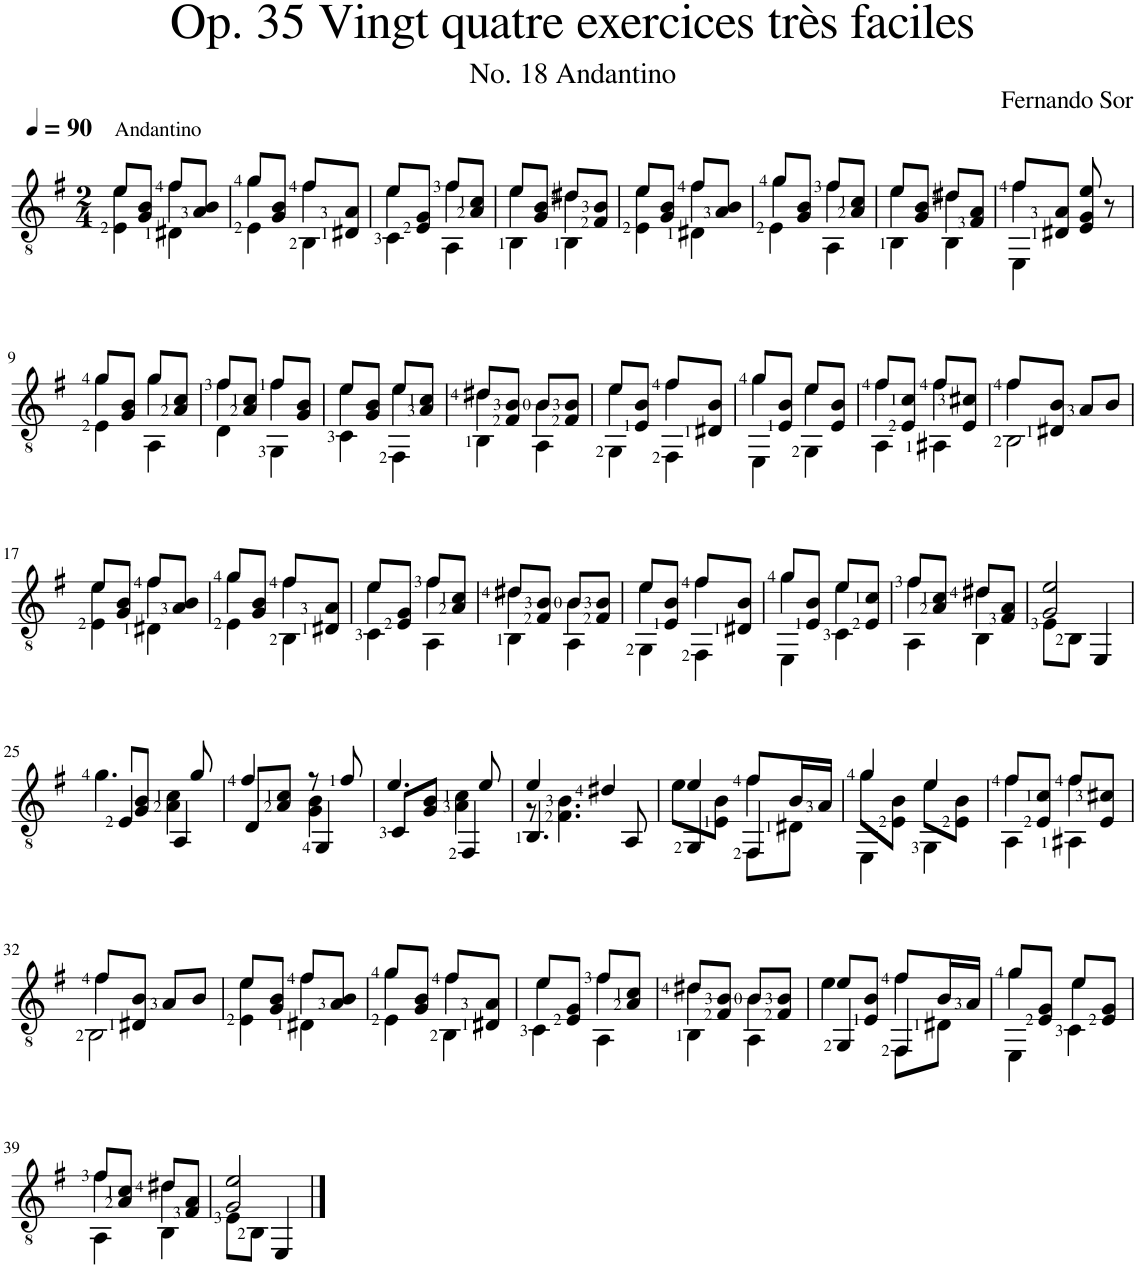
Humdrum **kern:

**kern
*part1
*staff1
*I"Classical Guitar
*I'Guit.
*clefGv2
*k[f#]
*M2/4
*MM90
=1
*^
*	*^
!LO:TX:a:t=Andantino	!	!
4e\	8e/L	4E\
.	8G/ 8B/J	.
4f#\	8f#/L	4D#X\
.	8A/ 8B/J	.
=2	=2	=2
4g\	8g/L	4E\
.	8G/ 8B/J	.
4f#\	8f#/L	4BB\
.	8D#X/ 8A/J	.
=3	=3	=3
4e\	8e/L	4C\
.	8E/ 8G/J	.
4f#\	8f#/L	4AA\
.	8A/ 8c/J	.
=4	=4	=4
4e\	8e/L	4BB\
.	8G/ 8B/J	.
4d#X\	8d#/L	4BB\
.	8F#/ 8B/J	.
=5	=5	=5
4e\	8e/L	4E\
.	8G/ 8B/J	.
4f#\	8f#/L	4D#X\
.	8A/ 8B/J	.
=6	=6	=6
4g\	8g/L	4E\
.	8G/ 8B/J	.
4f#\	8f#/L	4AA\
.	8A/ 8c/J	.
=7	=7	=7
4e\	8e/L	4BB\
.	8G/ 8B/J	.
4d#X\	8d#/L	4BB\
.	8F#/ 8A/J	.
=8	=8	=8
4f#\	8f#/L	4EE\
.	8D#X/ 8A/J	.
8E/ 8G/ 8e/	4ryy	4ryy
8r	.	.
!!LO:LB:g=z	!!	!!
=9	=9	=9
4g\	8g/L	4E\
.	8G/ 8B/J	.
4g\	8g/L	4AA\
.	8A/ 8c/J	.
=10	=10	=10
4f#\	8f#/L	4D\
.	8A/ 8c/J	.
4f#\	8f#/L	4GG\
.	8G/ 8B/J	.
=11	=11	=11
4e\	8e/L	4C\
.	8G/ 8B/J	.
4e\	8e/L	4FF#\
.	8A/ 8c/J	.
=12	=12	=12
4d#X\	8d#/L	4BB\
.	8F#/ 8B/J	.
4B\	8B/L	4AA\
.	8F#/ 8B/J	.
=13	=13	=13
4e\	8e/L	4GG\
.	8E/ 8B/J	.
4f#\	8f#/L	4FF#\
.	8D#X/ 8B/J	.
=14	=14	=14
4g\	8g/L	4EE\
.	8E/ 8B/J	.
4e\	8e/L	4GG\
.	8E/ 8B/J	.
=15	=15	=15
4f#\	8f#/L	4AA\
.	8E/ 8c/J	.
4f#\	8f#/L	4AA#X\
.	8E/ 8c#X/J	.
=16	=16	=16
4f#\	8f#/L	2BB\
.	8D#X/ 8B/J	.
8A/L	4ryy	.
8B/J	.	.
!!LO:LB:g=z	!!	!!
=17	=17	=17
4e\	8e/L	4E\
.	8G/ 8B/J	.
4f#\	8f#/L	4D#X\
.	8A/ 8B/J	.
=18	=18	=18
4g\	8g/L	4E\
.	8G/ 8B/J	.
4f#\	8f#/L	4BB\
.	8D#X/ 8A/J	.
=19	=19	=19
4e\	8e/L	4C\
.	8E/ 8G/J	.
4f#\	8f#/L	4AA\
.	8A/ 8c/J	.
=20	=20	=20
4d#X\	8d#/L	4BB\
.	8F#/ 8B/J	.
4B\	8B/L	4AA\
.	8F#/ 8B/J	.
=21	=21	=21
4e\	8e/L	4GG\
.	8E/ 8B/J	.
4f#\	8f#/L	4FF#\
.	8D#X/ 8B/J	.
=22	=22	=22
4g\	8g/L	4EE\
.	8E/ 8B/J	.
4e\	8e/L	4C\
.	8E/ 8c/J	.
=23	=23	=23
4f#\	8f#/L	4AA\
.	8A/ 8c/J	.
4d#X\	8d#/L	4BB\
.	8F#/ 8A/J	.
*	*v	*v
=24	=24
2G/ 2e/	8E\L
.	8BB\J
.	4EE/
!!LO:LB:g=z	!!
=25	=25
*	*^
4.g\	8g/L	4E/
.	8G/ 8B/J	.
.	4A\ 4c\	4AA/
8g/	.	.
=26	=26	=26
4f#/	8D/L	4D/
.	8A/ 8c/J	.
8r	4G\ 4B\	4GG/
8f#/	.	.
=27	=27	=27
4.e/	8C/L	4C/
.	8G/ 8B/J	.
.	4A\ 4c\	4FF#/
8e/	.	.
=28	=28	=28
4e/	8r	4.BB/
.	4.F#\ 4.B\	.
4d#X/	.	.
.	.	8AA/
=29	=29	=29
*	*	*^
4e/	8e\L	4GG/	4ryy
.	8E\ 8B\J	.	.
4f#\	8FF#\L	4FF#/	8f#/L
.	8D#X\J	.	16B/L
.	.	.	16A/JJ
*	*	*v	*v
=30	=30	=30
4g/	8g\L	4EE\
.	8E\ 8B\J	.
4e/	8e\L	4GG\
.	8E\ 8B\J	.
=31	=31	=31
4f#\	8f#/L	4AA\
.	8E/ 8c/J	.
4f#\	8f#/L	4AA#X\
.	8E/ 8c#X/J	.
!!LO:LB:g=z	!!	!!
=32	=32	=32
4f#\	8f#/L	2BB\
.	8D#X/ 8B/J	.
8A/L	4ryy	.
8B/J	.	.
=33	=33	=33
4e\	8e/L	4E\
.	8G/ 8B/J	.
4f#\	8f#/L	4D#X\
.	8A/ 8B/J	.
=34	=34	=34
4g\	8g/L	4E\
.	8G/ 8B/J	.
4f#\	8f#/L	4BB\
.	8D#X/ 8A/J	.
=35	=35	=35
4e\	8e/L	4C\
.	8E/ 8G/J	.
4f#\	8f#/L	4AA\
.	8A/ 8c/J	.
=36	=36	=36
4d#X\	8d#/L	4BB\
.	8F#/ 8B/J	.
4B\	8B/L	4AA\
.	8F#/ 8B/J	.
=37	=37	=37
*	*	*^
4e\	8e/L	4GG/	4ryy
.	8E/ 8B/J	.	.
4f#\	8FF#\L	4FF#/	8f#/L
.	8D#X\J	.	16B/L
.	.	.	16A/JJ
*	*	*v	*v
=38	=38	=38
4g\	8g/L	4EE\
.	8E/ 8G/J	.
4e\	8e/L	4C\
.	8E/ 8G/J	.
!!LO:LB:g=z	!!	!!
=39	=39	=39
4f#\	8f#/L	4AA\
.	8A/ 8c/J	.
4d#X\	8d#/L	4BB\
.	8F#/ 8A/J	.
*	*v	*v
=40	=40
2G/ 2e/	8E\L
.	8BB\J
.	4EE/
*v	*v
==
*-
